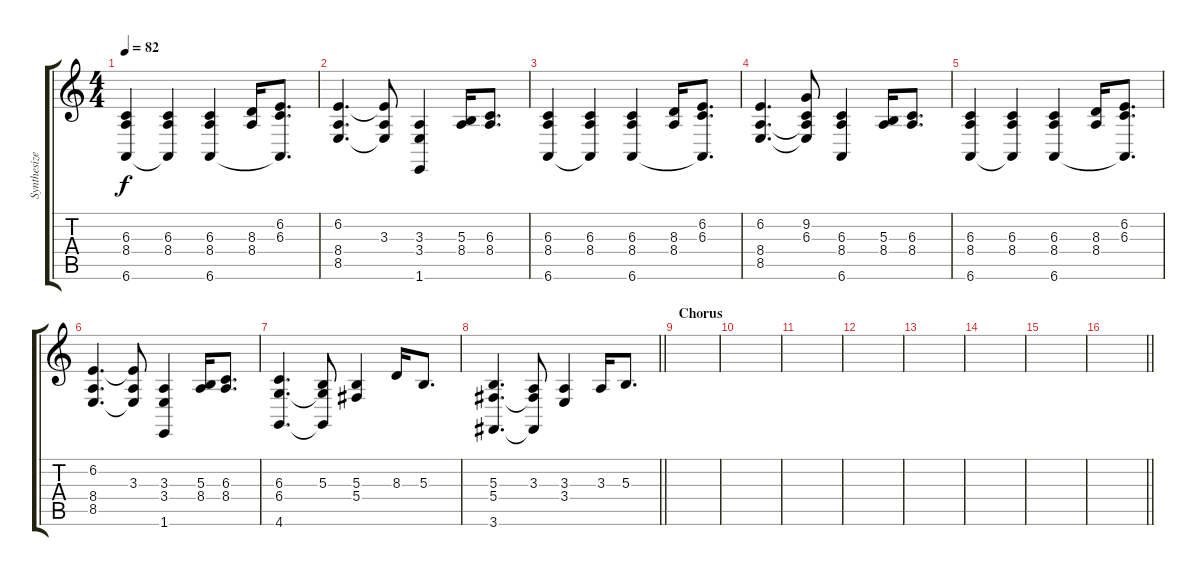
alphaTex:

\track ("Synthesizer" "Synthesize") {instrument frenchhorn}
\staff {score tabs}
\tuning (Eb4 Bb3 Gb3 Db3 Ab2 Eb2) {hide}
\ts (4 4)
\tempo 82
\clef g2
\ks c
(6.3 8.4 6.6).4{dy f} (6.3 8.4 6.6{t}).4 (6.3 8.4 6.6).4 (8.3 8.4).16 (6.2 6.3 6.6{t}).8{d} |
(6.2 8.4 8.5).4{d} (6.2{t} 3.3 8.5{t}).8 (3.3 3.4 1.6).4 (5.3 8.4).16 (6.3 8.4).8{d} |
(6.3 8.4 6.6).4 (6.3 8.4 6.6{t}).4 (6.3 8.4 6.6).4 (8.3 8.4).16 (6.2 6.3 6.6{t}).8{d} |
(6.2 8.4 8.5).4{d} (9.2 6.3 8.4{t} 8.5{t}).8 (6.3 8.4 6.6).4 (5.3 8.4).16 (6.3 8.4).8{d} |
(6.3 8.4 6.6).4 (6.3 8.4 6.6{t}).4 (6.3 8.4 6.6).4 (8.3 8.4).16 (6.2 6.3 6.6{t}).8{d} |
(6.2 8.4 8.5).4{d} (6.2{t} 3.3 8.5{t}).8 (3.3 3.4 1.6).4 (5.3 8.4).16 (6.3 8.4).8{d} |
(6.3 6.4 4.6).4{d} (5.3 6.4{t} 4.6{t}).8 (5.3 5.4).4 8.3.16 5.3.8{d} |
\barLineRight lightlight
(5.3 5.4 3.6).4{d} (3.3 5.4{t} 3.6{t}).8 (3.3 3.4).4 3.3.16 5.3.8{d} |
\section ("" "Chorus")
|
|
|
|
|
|
|
\barLineRight lightlight
